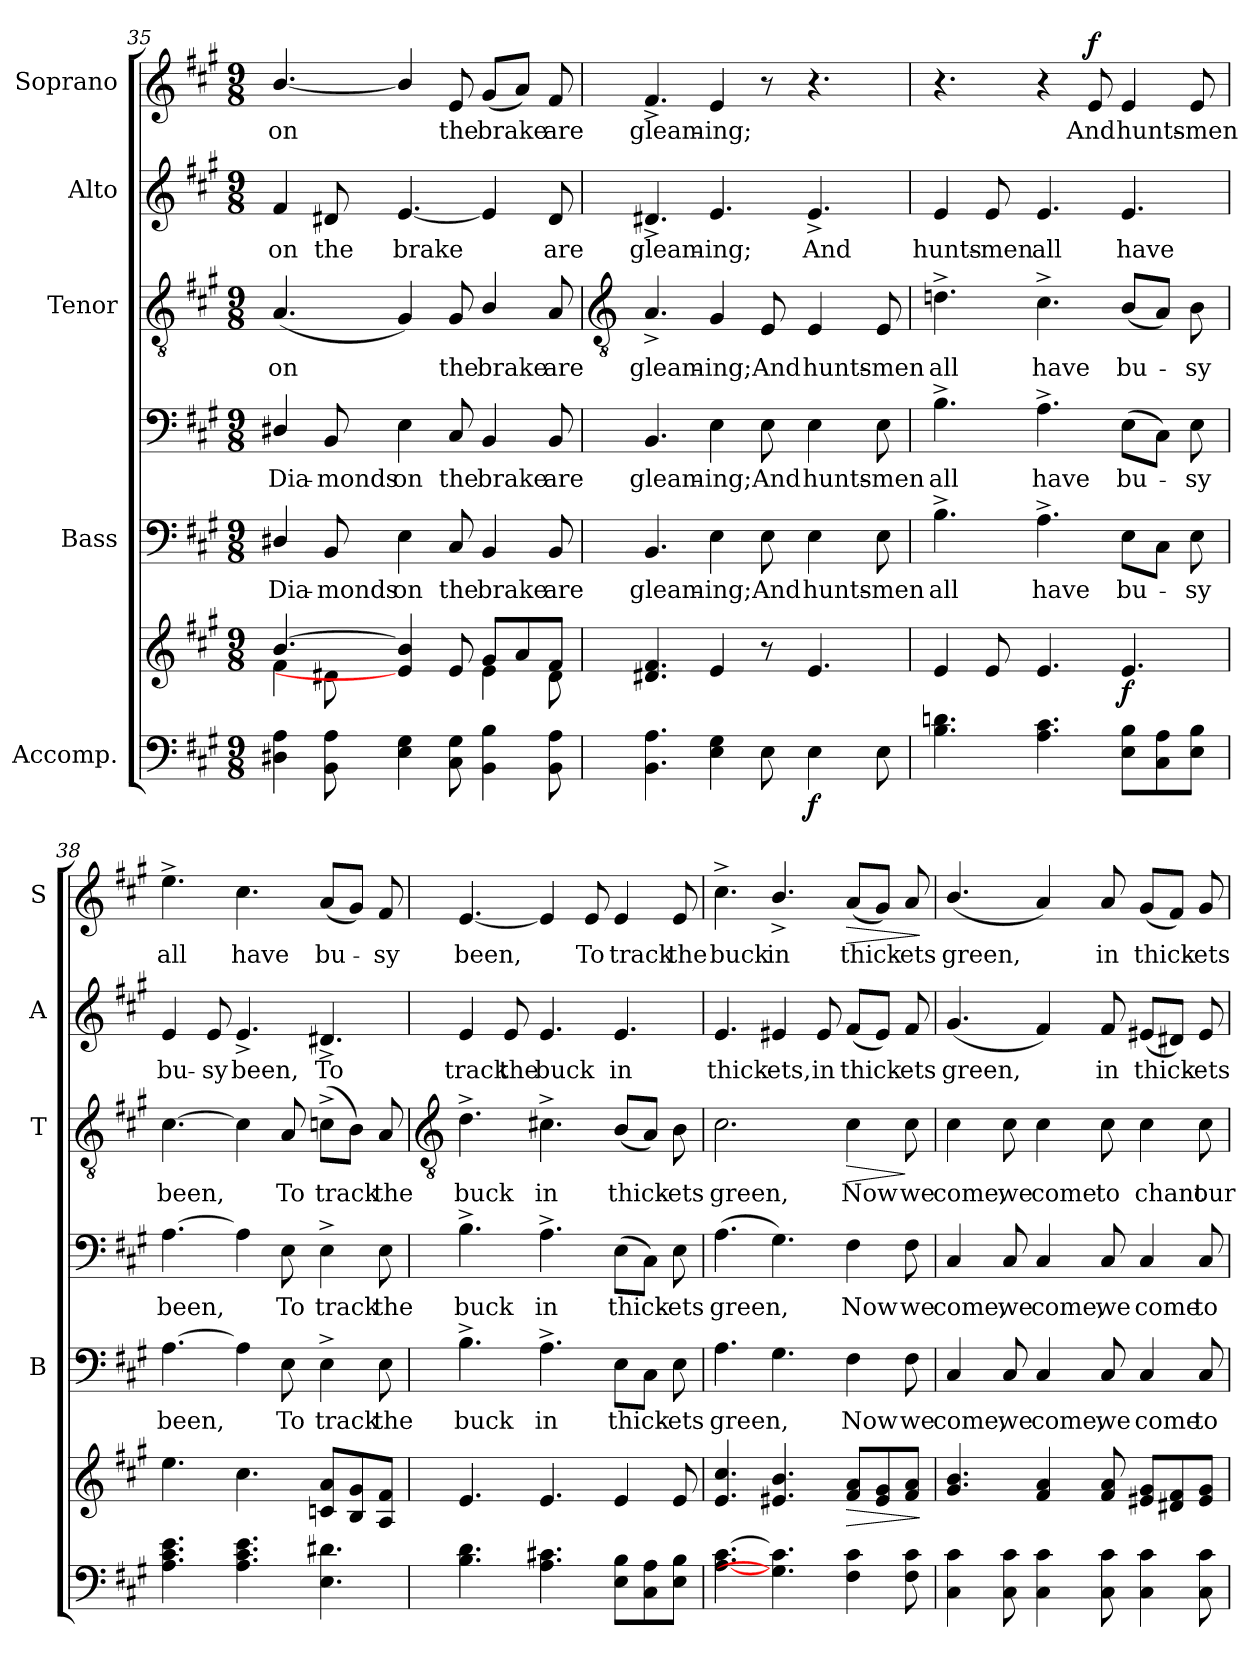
**kern	**kern	**dynam	**kern	**text	**kern	**text	**kern	**text	**dynam	**kern	**text	**kern	**text	**dynam
*part5	*part5	*part5	*part4	*part4	*part4	*part4	*part3	*part3	*part3	*part2	*part2	*part1	*part1	*part1
*staff7	*staff6	*staff6/7	*staff5	*staff5	*staff4	*staff4	*staff3	*staff3	*staff3	*staff2	*staff2	*staff1	*staff1	*staff1
*I"Accomp.	*	*	*I"Bass	*	*	*	*I"Tenor	*	*	*I"Alto	*	*I"Soprano	*	*
*	*	*	*I'B	*	*	*	*I'T	*	*	*I'A	*	*I'S	*	*
*clefF4	*clefG2	*	*	*	*clefF4	*	*clefGv2	*	*	*clefG2	*	*clefG2	*	*
*k[f#c#g#]	*k[f#c#g#]	*	*k[f#c#g#]	*	*k[f#c#g#]	*	*k[f#c#g#]	*	*	*k[f#c#g#]	*	*k[f#c#g#]	*	*
*A:	*A:	*	*A:	*	*A:	*	*A:	*	*	*A:	*	*A:	*	*
*M9/8	*M9/8	*	*M9/8	*	*M9/8	*	*M9/8	*	*	*M9/8	*	*M9/8	*	*
=35	=35	=35	=35	=35	=35	=35	=35	=35	=35	=35	=35	=35	=35	=35
*	*^	*	*	*	*	*	*	*	*	*	*	*	*	*
!	!	!	!	!	!LO:LY:b	!	!LO:LY:b	!	!LO:LY:b	!	!	!LO:LY:b	!	!LO:LY:b	!
4D#X\ 4A\	[4.b/	4f#\	.	4D#X/	Dia-	4D#X/	Dia-	(<4.A	on	.	4f#	on	[4.b/	on	.
!	!	!	!	!	!LO:LY:b	!	!LO:LY:b	!	!	!	!	!LO:LY:b	!	!	!
8BB 8A	.	8d#X\	.	8BB	-monds	8BB	-monds	.	.	.	8d#X	the	.	.	.
!	!	!	!	!	!LO:LY:b	!	!LO:LY:b	!	!	!	!	!LO:LY:b	!	!	!
4E 4G#	4e/] 4b/]	4.ryy	.	4E	on	4E	on	4G#)	.	.	[4.e	brake	4b/]	.	.
!	!	!	!	!	!LO:LY:b	!	!LO:LY:b	!	!LO:LY:b	!	!	!	!	!LO:LY:b	!
8C# 8G#	8e	.	.	8C#	the	8C#	the	8G#	the	.	.	.	8e	the	.
!	!	!	!	!	!LO:LY:b	!	!LO:LY:b	!	!LO:LY:b	!	!	!	!	!LO:LY:b	!
4BB 4B	8g#L	4e\	.	4BB	brake	4BB	brake	4B/	brake	.	4e]	.	(<8g#L	brake	.
.	8a	.	.	.	.	.	.	.	.	.	.	.	8aJ)	.	.
!	!	!	!	!	!LO:LY:b	!	!LO:LY:b	!	!LO:LY:b	!	!	!LO:LY:b	!	!LO:LY:b	!
8BB 8A	8f#J	8d#\	.	8BB	are	8BB	are	8A	are	.	8d#	are	8f#	are	.
*	*v	*v	*	*	*	*	*	*	*	*	*	*	*	*	*
!!LO:LB:g=z
=36	=36	=36	=36	=36	=36	=36	=36	=36	=36	=36	=36	=36	=36	=36
*	*	*	*	*	*	*	*clefGv2	*	*	*	*	*	*	*
*	*^	*	*	*	*	*	*	*	*	*	*	*	*	*
!	!	!	!	!	!LO:LY:b	!	!LO:LY:b	!	!LO:LY:b	!	!	!LO:LY:b	!	!LO:LY:b	!
*	*v	*v	*	*	*	*	*	*	*	*	*	*	*	*	*
4.BB 4.A	4.d#X 4.f#	.	4.BB	gleam-	4.BB	gleam-	4.A^	gleam-	.	4.d#X^	gleam-	4.f#^	gleam-	.
!	!	!	!	!LO:LY:b	!	!LO:LY:b	!	!LO:LY:b	!	!	!LO:LY:b	!	!LO:LY:b	!
4E 4G#	4e	.	4E	-ing;	4E	-ing;	4G#	-ing;	.	4.e	-ing;	4e	-ing;	.
!	!	!	!	!LO:LY:b	!	!LO:LY:b	!	!LO:LY:b	!	!	!	!	!	!
8E	8r	.	8E	And	8E	And	8E	And	.	.	.	8r	.	.
!	!	!LO:DY:b=2	!	!LO:LY:b	!	!LO:LY:b	!	!LO:LY:b	!	!	!LO:LY:b	!	!	!
4E	4.e	f	4E	hunts-	4E	hunts-	4E	hunts-	.	4.e^	And	4.r	.	.
!	!	!	!	!LO:LY:b	!	!LO:LY:b	!	!LO:LY:b	!	!	!	!	!	!
8E	.	.	8E	-men	8E	-men	8E	-men	.	.	.	.	.	.
=37	=37	=37	=37	=37	=37	=37	=37	=37	=37	=37	=37	=37	=37	=37
!	!	!	!	!LO:LY:b	!	!LO:LY:b	!	!LO:LY:b	!	!	!LO:LY:b	!	!	!
4.B 4.dn	4e	.	4.B^	all	4.B^	all	4.dn^	all	.	4e	hunts-	4.r	.	.
!	!	!	!	!	!	!	!	!	!	!	!LO:LY:b	!	!	!
.	8e	.	.	.	.	.	.	.	.	8e	-men	.	.	.
!	!	!	!	!LO:LY:b	!	!LO:LY:b	!	!LO:LY:b	!	!	!LO:LY:b	!	!	!
4.A 4.c#	4.e	.	4.A^	have	4.A^	have	4.c#^	have	.	4.e	all	4r	.	.
!	!	!	!	!	!	!	!	!	!	!	!	!	!LO:LY:b	!LO:DY:b
.	.	.	.	.	.	.	.	.	.	.	.	8e	And	f
!	!	!LO:DY:b	!	!LO:LY:b	!	!LO:LY:b	!	!LO:LY:b	!	!	!LO:LY:b	!	!LO:LY:b	!
8E 8BL	4.e	f	8EL	bu-	(>8EL	bu-	(<8BL	bu-	.	4.e	have	4e	hunts-	.
8C# 8A	.	.	8C#J	.	8C#J)	.	8AJ)	.	.	.	.	.	.	.
!	!	!	!	!LO:LY:b	!	!LO:LY:b	!	!LO:LY:b	!	!	!	!	!LO:LY:b	!
8E 8BJ	.	.	8E	sy	8E	sy	8B	sy	.	.	.	8e	-men	.
=38	=38	=38	=38	=38	=38	=38	=38	=38	=38	=38	=38	=38	=38	=38
!	!	!	!	!LO:LY:b	!	!LO:LY:b	!	!LO:LY:b	!	!	!LO:LY:b	!	!LO:LY:b	!
4.A 4.c# 4.e	4.ee\	.	[4.A	been,	[4.A	been,	[4.c#	been,	.	4e	bu-	4.ee^	all	.
!	!	!	!	!	!	!	!	!	!	!	!LO:LY:b	!	!	!
.	.	.	.	.	.	.	.	.	.	8e	-sy	.	.	.
!	!	!	!	!	!	!	!	!	!	!	!LO:LY:b	!	!LO:LY:b	!
4.A 4.c# 4.e	4.cc#\	.	4A]	.	4A]	.	4c#]	.	.	4.e^	been,	4.cc#	have	.
!	!	!	!	!LO:LY:b	!	!LO:LY:b	!	!LO:LY:b	!	!	!	!	!	!
.	.	.	8E	To	8E	To	8A	To	.	.	.	.	.	.
!	!	!	!	!LO:LY:b	!	!LO:LY:b	!	!LO:LY:b	!	!	!LO:LY:b	!	!LO:LY:b	!
4.E 4.d#X	8cn 8aL	.	4E^	track	4E^	track	(>8cn^L	track	.	4.d#X^	To	(<8aL	bu-	.
.	8B 8g#	.	.	.	.	.	8BJ)	.	.	.	.	8g#J)	.	.
!	!	!	!	!LO:LY:b	!	!LO:LY:b	!	!LO:LY:b	!	!	!	!	!LO:LY:b	!
.	8A 8f#J	.	8E	the	8E	the	8A	the	.	.	.	8f#	sy	.
!!LO:LB:g=z
=39	=39	=39	=39	=39	=39	=39	=39	=39	=39	=39	=39	=39	=39	=39
*	*	*	*	*	*	*	*clefGv2	*	*	*	*	*	*	*
!	!	!	!	!LO:LY:b	!	!LO:LY:b	!	!LO:LY:b	!	!	!LO:LY:b	!	!LO:LY:b	!
4.B 4.d	4.e	.	4.B^	buck	4.B^	buck	4.d^	buck	.	4e	track	[4.e	been,	.
!	!	!	!	!	!	!	!	!	!	!	!LO:LY:b	!	!	!
.	.	.	.	.	.	.	.	.	.	8e	the	.	.	.
!	!	!	!	!LO:LY:b	!	!LO:LY:b	!	!LO:LY:b	!	!	!LO:LY:b	!	!	!
4.A 4.c#X	4.e	.	4.A^	in	4.A^	in	4.c#X^	in	.	4.e	buck	4e]	.	.
!	!	!	!	!	!	!	!	!	!	!	!	!	!LO:LY:b	!
.	.	.	.	.	.	.	.	.	.	.	.	8e	To	.
!	!	!	!	!LO:LY:b	!	!LO:LY:b	!	!LO:LY:b	!	!	!LO:LY:b	!	!LO:LY:b	!
8E 8BL	4e	.	8EL	thick-	(>8EL	thick-	(<8BL	thick-	.	4.e	in	4e	track	.
8C# 8A	.	.	8C#J	.	8C#J)	.	8AJ)	.	.	.	.	.	.	.
!	!	!	!	!LO:LY:b	!	!LO:LY:b	!	!LO:LY:b	!	!	!	!	!LO:LY:b	!
8E 8BJ	8e	.	8E	ets	8E	ets	8B	ets	.	.	.	8e	the	.
=40	=40	=40	=40	=40	=40	=40	=40	=40	=40	=40	=40	=40	=40	=40
!	!	!	!	!LO:LY:b	!	!LO:LY:b	!	!LO:LY:b	!	!	!LO:LY:b	!	!LO:LY:b	!
[4.A [4.c#	4.e 4.cc#	.	4.A	green,	(>4.A	green,	2.c#	green,	.	4.e	thick-	4.cc#^	buck	.
!	!	!	!	!	!	!	!	!	!	!	!LO:LY:b	!	!LO:LY:b	!
4.G#] 4.c#]	4.e#X/ 4.b/	.	4.G#	.	4.G#)	.	.	.	.	4e#X	-ets,	4.b^/	in	.
!	!	!	!	!	!	!	!	!	!	!	!LO:LY:b	!	!	!
.	.	.	.	.	.	.	.	.	.	8e#	in	.	.	.
!	!	!LO:HP:b	!	!LO:LY:b	!	!LO:LY:b	!	!LO:LY:b	!LO:HP:b	!	!LO:LY:b	!	!LO:LY:b	!LO:HP:b
4F# 4c#	8f# 8aL	>	4F#	Now	4F#	Now	4c#	Now	>	(<8f#L	thick-	(<8aL	thick-	>
.	8e# 8g#	.	.	.	.	.	.	.	.	8e#J)	.	8g#J)	.	.
!	!	!	!	!LO:LY:b	!	!LO:LY:b	!	!LO:LY:b	!	!	!LO:LY:b	!	!LO:LY:b	!
8F# 8c#	8f# 8aJ	.	8F#	we	8F#	we	8c#	we	]	8f#	ets	8a	ets	.
.	.	]	.	.	.	.	.	.	.	.	.	.	.	]
=41	=41	=41	=41	=41	=41	=41	=41	=41	=41	=41	=41	=41	=41	=41
!	!	!	!	!LO:LY:b	!	!LO:LY:b	!	!LO:LY:b	!	!	!LO:LY:b	!	!LO:LY:b	!
4C# 4c#	4.g#/ 4.b/	.	4C#	come,	4C#	come,	4c#	come,	.	(<4.g#	green,	(<4.b/	green,	.
!	!	!	!	!LO:LY:b	!	!LO:LY:b	!	!LO:LY:b	!	!	!	!	!	!
8C# 8c#	.	.	8C#	we	8C#	we	8c#	we	.	.	.	.	.	.
!	!	!	!	!LO:LY:b	!	!LO:LY:b	!	!LO:LY:b	!	!	!	!	!	!
4C# 4c#	4f# 4a	.	4C#	come,	4C#	come,	4c#	come	.	4f#)	.	4a)	.	.
!	!	!	!	!LO:LY:b	!	!LO:LY:b	!	!LO:LY:b	!	!	!LO:LY:b	!	!LO:LY:b	!
8C# 8c#	8f# 8a	.	8C#	we	8C#	we	8c#	to	.	8f#	in	8a	in	.
!	!	!	!	!LO:LY:b	!	!LO:LY:b	!	!LO:LY:b	!	!	!LO:LY:b	!	!LO:LY:b	!
4C# 4c#	8e#X 8g#L	.	4C#	come	4C#	come	4c#	chant	.	(<8e#XL	thick-	(<8g#L	thick-	.
.	8d#X 8f#	.	.	.	.	.	.	.	.	8d#XJ)	.	8f#J)	.	.
!	!	!	!	!LO:LY:b	!	!LO:LY:b	!	!LO:LY:b	!	!	!LO:LY:b	!	!LO:LY:b	!
8C# 8c#	8e# 8g#J	.	8C#	to	8C#	to	8c#	our	.	8e#	ets	8g#	ets	.
=	=	=	=	=	=	=	=	=	=	=	=	=	=	=
*-	*-	*-	*-	*-	*-	*-	*-	*-	*-	*-	*-	*-	*-	*-
